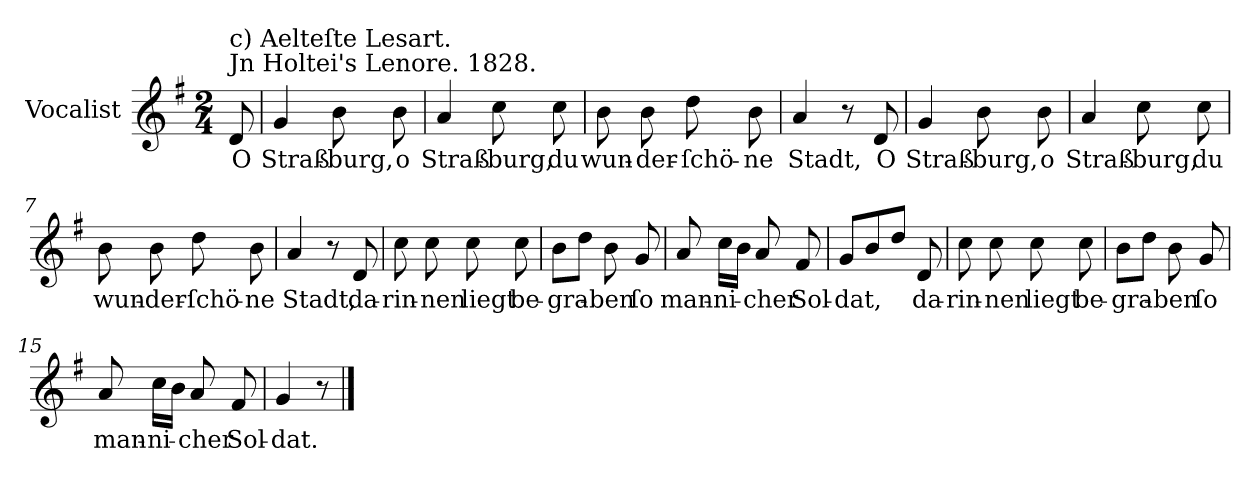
**kern	**text
*part1	*part1
*staff1	*staff1
*I"Vocalist	*
*k[f#]	*
*G:	*
*M2/4	*
=	=
!LO:TX:a:t=Jn Holtei's Lenore. 1828.	!
!LO:TX:a:t=c) Aelteſte Lesart.	!
8d	O
=1	=1
4g	Straß-
8b	-burg,
8b	o
=2	=2
4a	Straß-
8cc	-burg,
8cc	du
=3	=3
8b	wun-
8b	-der-
8dd	-ſchö-
8b	-ne
=4	=4
4a	Stadt,
8r	.
8d	O
=5	=5
4g	Straß-
8b	-burg,
8b	o
=6	=6
4a	Straß-
8cc	-burg,
8cc	du
=7	=7
8b	wun-
8b	-der-
8dd	-ſchö-
8b	-ne
=8	=8
4a	Stadt,
8r	.
8d	da-
=9	=9
8cc	-rin-
8cc	-nen
8cc	liegt
8cc	be-
=10	=10
8bL	-gra-
8ddJ	.
8b	-ben
8g	ſo
=11	=11
8a	man-
16ccLL	-ni-
16bJJ	.
8a	-cher
8f#	Sol-
=12	=12
8g/L	-dat,
8b	.
8ddJ	.
8d	da-
=13	=13
8cc	-rin-
8cc	-nen
8cc	liegt
8cc	be-
=14	=14
8bL	-gra-
8ddJ	.
8b	-ben
8g	ſo
=15	=15
8a	man-
16ccLL	-ni-
16bJJ	.
8a	-cher
8f#	Sol-
=16	=16
4g	-dat.
8r	.
==	==
*-	*-
